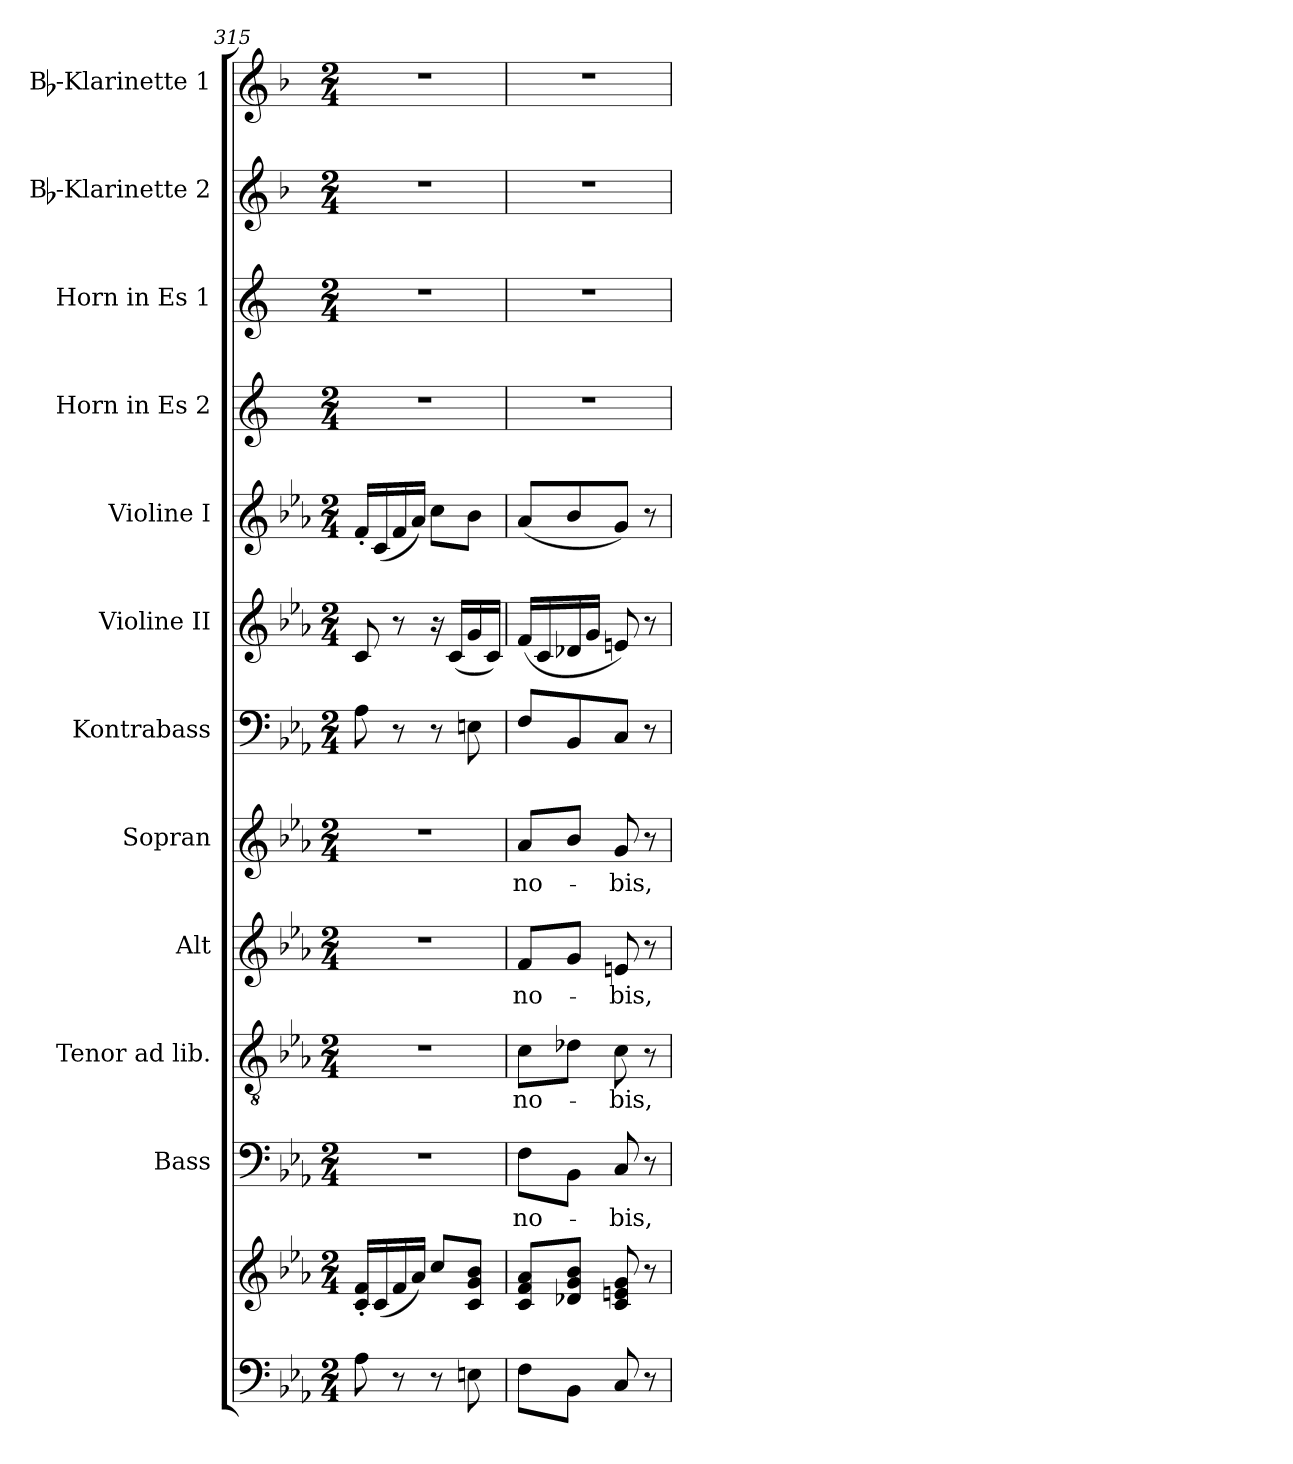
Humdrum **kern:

**kern	**kern	**kern	**text	**kern	**text	**kern	**text	**kern	**text	**kern	**kern	**kern	**kern	**kern	**kern	**kern
*part12	*part12	*part11	*part11	*part10	*part10	*part9	*part9	*part8	*part8	*part7	*part6	*part5	*part4	*part3	*part2	*part1
*staff13	*staff12	*staff11	*staff11	*staff10	*staff10	*staff9	*staff9	*staff8	*staff8	*staff7	*staff6	*staff5	*staff4	*staff3	*staff2	*staff1
*	*	*I"Bass	*	*I"Tenor ad lib.	*	*I"Alt	*	*I"Sopran	*	*I"Kontrabass	*I"Violine II	*I"Violine I	*I"Horn in Es 2	*I"Horn in Es 1	*I"Bb-Klarinette 2	*I"Bb-Klarinette 1
*	*	*I'B.	*	*I'T.	*	*I'A.	*	*I'S.	*	*I'Kb.	*I'Vl. II	*I'Vl. I	*	*	*I'Bb Kl. 2	*I'Bb Kl. 1
*clefF4	*clefG2	*clefF4	*	*clefGv2	*	*clefG2	*	*clefG2	*	*clefF4	*clefG2	*clefG2	*clefG2	*clefG2	*clefG2	*clefG2
*	*	*	*	*	*	*	*	*	*	*ITrd7c12	*	*	*ITrd5c9	*ITrd5c9	*ITrd1c2	*ITrd1c2
*k[b-e-a-]	*k[b-e-a-]	*k[b-e-a-]	*	*k[b-e-a-]	*	*k[b-e-a-]	*	*k[b-e-a-]	*	*k[b-e-a-]	*k[b-e-a-]	*k[b-e-a-]	*k[b-e-a-]	*k[b-e-a-]	*k[b-e-a-]	*k[b-e-a-]
*E-:	*E-:	*E-:	*	*E-:	*	*E-:	*	*E-:	*	*E-:	*E-:	*E-:	*E-:	*E-:	*E-:	*E-:
*M2/4	*M2/4	*M2/4	*	*M2/4	*	*M2/4	*	*M2/4	*	*M2/4	*M2/4	*M2/4	*M2/4	*M2/4	*M2/4	*M2/4
=315	=315	=315	=315	=315	=315	=315	=315	=315	=315	=315	=315	=315	=315	=315	=315	=315
8A-\	16c/'< 16f/'<LL	2r	.	2r	.	2r	.	2r	.	8AA-\	8c/	16f'</LL	2r	2r	2r	2r
.	(<16c/	.	.	.	.	.	.	.	.	.	.	(<16c/	.	.	.	.
8r	16f/	.	.	.	.	.	.	.	.	8r	8r	16f/	.	.	.	.
.	16a-/JJ)	.	.	.	.	.	.	.	.	.	.	16a-/JJ)	.	.	.	.
8r	8cc/L	.	.	.	.	.	.	.	.	8r	16r	8cc\L	.	.	.	.
.	.	.	.	.	.	.	.	.	.	.	(<16c/LL	.	.	.	.	.
8En\	8c/ 8g/ 8b-/J	.	.	.	.	.	.	.	.	8EEn\	16g/	8b-\J	.	.	.	.
.	.	.	.	.	.	.	.	.	.	.	16c/JJ)	.	.	.	.	.
=316	=316	=316	=316	=316	=316	=316	=316	=316	=316	=316	=316	=316	=316	=316	=316	=316
!	!	!	!LO:LY:b	!	!LO:LY:b	!	!LO:LY:b	!	!LO:LY:b	!	!	!	!	!	!	!
8F\L	8c/ 8f/ 8a-/L	8F\L	no-	8c\L	no-	8f/L	no-	8a-/L	no-	8FF/L	(<16f/LL	(<8a-/L	2r	2r	2r	2r
.	.	.	.	.	.	.	.	.	.	.	16c/	.	.	.	.	.
8BB-\J	8d-X/ 8g/ 8b-/J	8BB-\J	.	8d-X\J	.	8g/J	.	8b-/J	.	8BBB-/	16d-X/	8b-/	.	.	.	.
.	.	.	.	.	.	.	.	.	.	.	16g/JJ	.	.	.	.	.
!	!	!	!LO:LY:b	!	!LO:LY:b	!	!LO:LY:b	!	!LO:LY:b	!	!	!	!	!	!	!
8C/	8c/ 8en/ 8g/	8C/	-bis,	8c\	-bis,	8en/	-bis,	8g/	-bis,	8CC/J	8en/)	8g/J)	.	.	.	.
8r	8r	8r	.	8r	.	8r	.	8r	.	8r	8r	8r	.	.	.	.
=	=	=	=	=	=	=	=	=	=	=	=	=	=	=	=	=
*-	*-	*-	*-	*-	*-	*-	*-	*-	*-	*-	*-	*-	*-	*-	*-	*-
